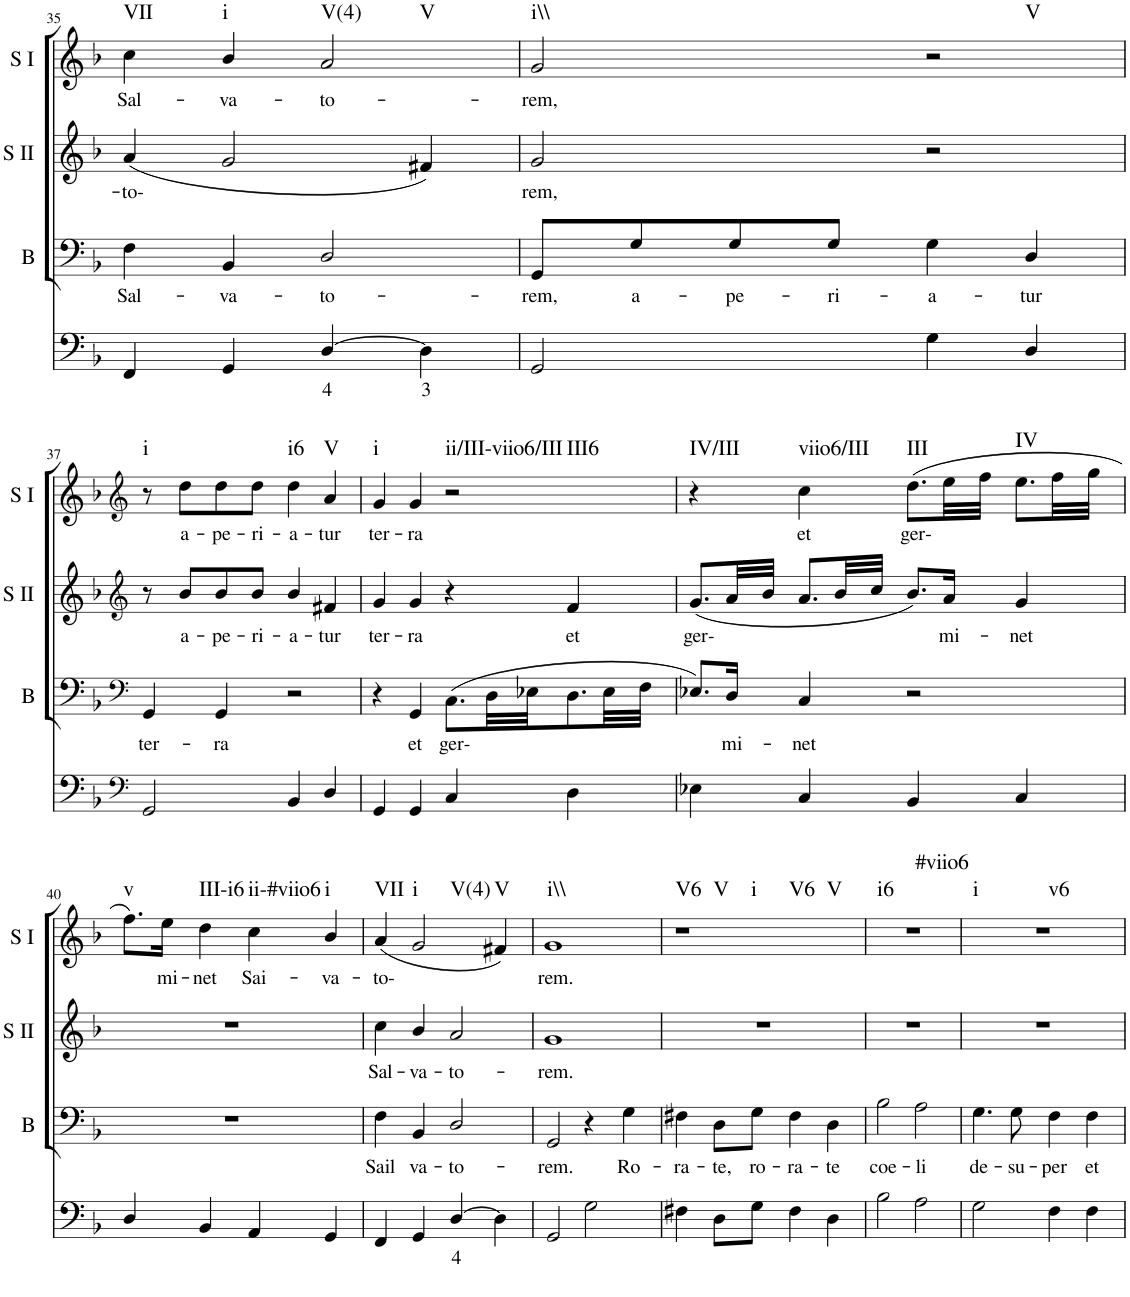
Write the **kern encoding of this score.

**kern	**text	**kern	**text	**kern	**text	**kern	**text	**harte
*part4	*part4	*part3	*part3	*part2	*part2	*part1	*part1	*part1
*staff4	*staff4	*staff3	*staff3	*staff2	*staff2	*staff1	*staff1	*
*I"Continuo	*	*I"Bass	*	*I"Soprano II	*	*I"Soprano I	*	*
*	*	*I'B	*	*I'S II	*	*I'S I	*	*
!!LO:PB:g=z
*clefF4	*	*clefF4	*	*clefG2	*	*clefG2	*	*
*k[b-]	*	*k[b-]	*	*k[b-]	*	*k[b-]	*	*
*	*	*	*	*M4/4	*	*M4/4	*	*
=35	=35	=35	=35	=35	=35	=35	=35	=35
!	!	!	!LO:LY:b	!	!LO:LY:b	!	!LO:LY:b	!LO:H:kt=VII
4FF/	.	4F\	Sal-	(4a/	to-	4cc\	Sal-	N
!	!	!	!LO:LY:b	!	!	!	!LO:LY:b	!LO:H:kt=i
4GG/	.	4BB-/	va-	2g/	.	4b-/	va-	N
!	!LO:LY:b	!	!LO:LY:b	!	!	!	!LO:LY:b	!LO:H:n=1:kt=V(4)
!	!	!	!	!	!	!	!	!LO:H:n=2:kt=V
[4D/	4	2D/	to-	.	.	2a/	to-	N N
!	!LO:LY:b	!	!	!	!	!	!	!
4D\]	3	.	.	4f#X/)	.	.	.	.
=36	=36	=36	=36	=36	=36	=36	=36	=36
!	!	!	!LO:LY:b	!	!LO:LY:b	!	!LO:LY:b	!LO:H:kt=i\\
2GG/	.	8GG/L	rem,	2g/	rem,	2g/	rem,	N
!	!	!	!LO:LY:b	!	!	!	!	!
.	.	8G/	a-	.	.	.	.	.
!	!	!	!LO:LY:b	!	!	!	!	!
.	.	8G/	pe-	.	.	.	.	.
!	!	!	!LO:LY:b	!	!	!	!	!
.	.	8G/J	ri-	.	.	.	.	.
!	!	!	!LO:LY:b	!	!	!	!	!LO:H:kt=V
4G\	.	4G\	a-	2r	.	2r	.	N
!	!	!	!LO:LY:b	!	!	!	!	!
4D/	.	4D/	tur	.	.	.	.	.
!!LO:LB:g=z
=37	=37	=37	=37	=37	=37	=37	=37	=37
*clefF4	*	*clefF4	*	*clefG2	*	*clefG2	*	*
!	!	!	!LO:LY:b	!	!	!	!	!LO:H:kt=i
2GG/	.	4GG/	ter-	8r	.	8r	.	N
!	!	!	!	!	!LO:LY:b	!	!LO:LY:b	!
.	.	.	.	8b-/L	a-	8dd\L	a-	.
!	!	!	!LO:LY:b	!	!LO:LY:b	!	!LO:LY:b	!
.	.	4GG/	ra	8b-/	pe-	8dd\	pe-	.
!	!	!	!	!	!LO:LY:b	!	!LO:LY:b	!
.	.	.	.	8b-/J	ri-	8dd\J	ri-	.
!	!	!	!	!	!LO:LY:b	!	!LO:LY:b	!LO:H:kt=i6
4BB-/	.	2r	.	4b-/	a-	4dd\	a-	N
!	!	!	!	!	!LO:LY:b	!	!LO:LY:b	!LO:H:kt=V
4D/	.	.	.	4f#X/	tur	4a/	tur	N
=38	=38	=38	=38	=38	=38	=38	=38	=38
!	!	!	!	!	!LO:LY:b	!	!LO:LY:b	!LO:H:kt=i
4GG/	.	4r	.	4g/	ter-	4g/	ter-	N
!	!	!	!LO:LY:b	!	!LO:LY:b	!	!LO:LY:b	!
4GG/	.	4GG/	et	4g/	ra	4g/	ra	.
!	!	!	!LO:LY:b	!	!	!	!	!LO:H:n=1:kt=ii/III-viio6/III
!	!	!	!	!	!	!	!	!LO:H:n=2:kt=III6
4C/	.	(8.C\L	ger-	4r	.	2r	.	N N
.	.	32D\LL	.	.	.	.	.	.
.	.	32E-X\JJ	.	.	.	.	.	.
!	!	!	!	!	!LO:LY:b	!	!	!
4D\	.	8.D\	.	4f/	et	.	.	.
.	.	32E-\LL	.	.	.	.	.	.
.	.	32F\JJJ	.	.	.	.	.	.
=39	=39	=39	=39	=39	=39	=39	=39	=39
!	!	!	!	!	!LO:LY:b	!	!	!LO:H:kt=IV/III
4E-X\	.	8.E-X/L)	.	(8.g/L	ger-	4r	.	N
!	!	!	!LO:LY:b	!	!	!	!	!
.	.	16D/Jk	mi-	32a/LL	.	.	.	.
.	.	.	.	32b-/JJJ	.	.	.	.
!	!	!	!LO:LY:b	!	!	!	!LO:LY:b	!LO:H:kt=viio6/III
4C/	.	4C/	net	8.a/L	.	4cc\	et	N
.	.	.	.	32b-/LL	.	.	.	.
.	.	.	.	32cc/JJJ	.	.	.	.
!	!	!	!	!	!	!	!LO:LY:b	!LO:H:kt=III
4BB-/	.	2r	.	8.b-/L)	.	(8.dd\L	ger-	N
!	!	!	!	!	!LO:LY:b	!	!	!
.	.	.	.	16a/Jk	mi-	32ee\LL	.	.
.	.	.	.	.	.	32ff\JJJ	.	.
!	!	!	!	!	!LO:LY:b	!	!	!LO:H:kt=IV
4C/	.	.	.	4g/	net	8.ee\L	.	N
.	.	.	.	.	.	32ff\LL	.	.
.	.	.	.	.	.	32gg\JJJ	.	.
!!LO:LB:g=z
=40	=40	=40	=40	=40	=40	=40	=40	=40
!	!	!	!	!	!	!	!	!LO:H:kt=v
4D/	.	1r	.	1r	.	8.ff\L)	.	N
!	!	!	!	!	!	!	!LO:LY:b	!
.	.	.	.	.	.	16ee\Jk	mi-	.
!	!	!	!	!	!	!	!LO:LY:b	!LO:H:kt=III-i6
4BB-/	.	.	.	.	.	4dd\	net	N
!	!	!	!	!	!	!	!LO:LY:b	!LO:H:kt=ii-#viio6
4AA/	.	.	.	.	.	4cc\	Sai-	N
!	!	!	!	!	!	!	!LO:LY:b	!LO:H:kt=i
4GG/	.	.	.	.	.	4b-/	va-	N
=41	=41	=41	=41	=41	=41	=41	=41	=41
!	!	!	!LO:LY:b	!	!LO:LY:b	!	!LO:LY:b	!LO:H:kt=VII
4FF/	.	4F\	Sail	4cc\	Sal-	(4a/	to-	N
!	!	!	!LO:LY:b	!	!LO:LY:b	!	!	!LO:H:n=1:kt=i
!	!	!	!	!	!	!	!	!LO:H:n=2:kt=V(4)
4GG/	.	4BB-/	va-	4b-/	va-	2g/	.	N N
!	!LO:LY:b	!	!LO:LY:b	!	!LO:LY:b	!	!	!
[4D/	4	2D/	to-	2a/	to-	.	.	.
!	!	!	!	!	!	!	!	!LO:H:kt=V
4D\]	.	.	.	.	.	4f#X/)	.	N
=42	=42	=42	=42	=42	=42	=42	=42	=42
!	!	!	!LO:LY:b	!	!LO:LY:b	!	!LO:LY:b	!LO:H:kt=i\\
2GG/	.	2GG/	rem.	1g	rem.	1g	rem.	N
2G\	.	4r	.	.	.	.	.	.
!	!	!	!LO:LY:b	!	!	!	!	!
.	.	4G\	Ro-	.	.	.	.	.
=43	=43	=43	=43	=43	=43	=43	=43	=43
!	!	!	!LO:LY:b	!	!	!	!	!LO:H:n=1:kt=V6
!	!	!	!	!	!	!	!	!LO:H:n=2:kt=V
!	!	!	!	!	!	!	!	!LO:H:n=3:kt=i
!	!	!	!	!	!	!	!	!LO:H:n=4:kt=V6
!	!	!	!	!	!	!	!	!LO:H:n=5:kt=V
4F#X\	.	4F#X\	ra-	1r	.	1r	.	N N N N N
!	!	!	!LO:LY:b	!	!	!	!	!
8D\L	.	8D\L	te,	.	.	.	.	.
!	!	!	!LO:LY:b	!	!	!	!	!
8G\J	.	8G\J	ro-	.	.	.	.	.
!	!	!	!LO:LY:b	!	!	!	!	!
4F#\	.	4F#\	ra-	.	.	.	.	.
!	!	!	!LO:LY:b	!	!	!	!	!
4D\	.	4D\	te	.	.	.	.	.
=44	=44	=44	=44	=44	=44	=44	=44	=44
!	!	!	!LO:LY:b	!	!	!	!	!LO:H:n=1:kt=i6
!	!	!	!	!	!	!	!	!LO:H:n=2:kt=#viio6
2B-\	.	2B-\	coe-	1r	.	1r	.	N N
!	!	!	!LO:LY:b	!	!	!	!	!
2A\	.	2A\	li	.	.	.	.	.
=45	=45	=45	=45	=45	=45	=45	=45	=45
!	!	!	!LO:LY:b	!	!	!	!	!LO:H:n=1:kt=i
!	!	!	!	!	!	!	!	!LO:H:n=2:kt=v6
2G\	.	4.G\	de-	1r	.	1r	.	N N
!	!	!	!LO:LY:b	!	!	!	!	!
.	.	8G\	su-	.	.	.	.	.
!	!	!	!LO:LY:b	!	!	!	!	!
4F\	.	4F\	per	.	.	.	.	.
!	!	!	!LO:LY:b	!	!	!	!	!
4F\	.	4F\	et	.	.	.	.	.
=	=	=	=	=	=	=	=	=
*-	*-	*-	*-	*-	*-	*-	*-	*-
